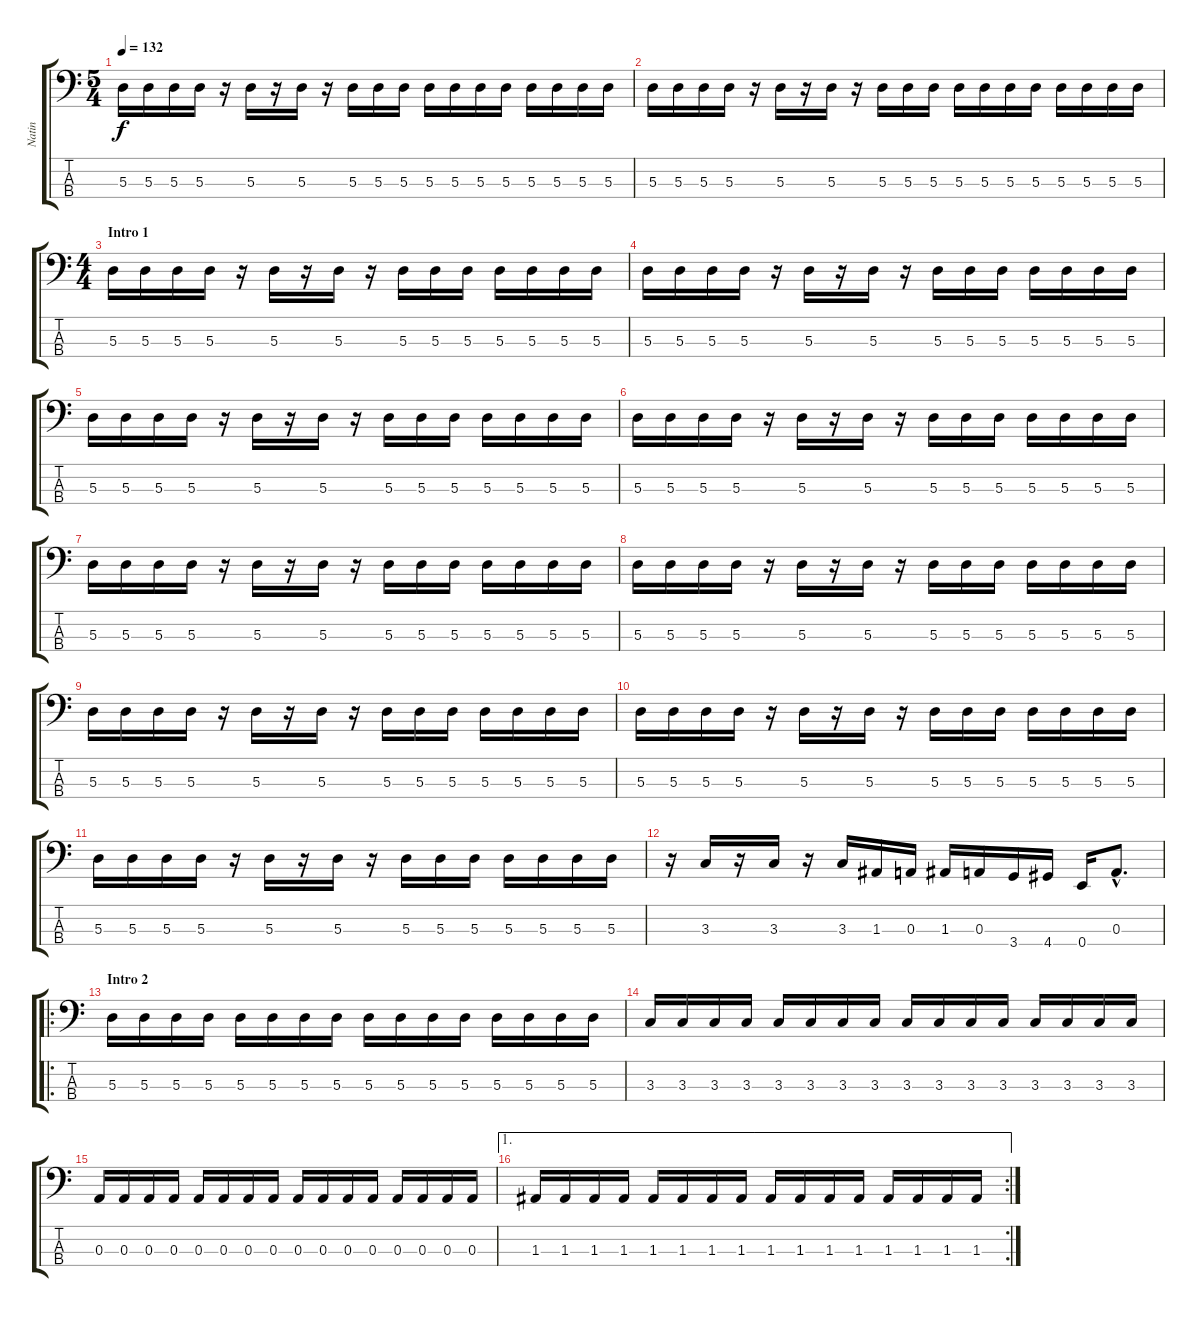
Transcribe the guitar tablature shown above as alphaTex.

\track ("Natin" "Natin") {instrument electricbasspick}
\staff {score tabs}
\tuning (G2 D2 A1 E1) {hide}
\ts (5 4)
\tempo 132
\clef f4
\ks c
5.3.16{dy f instrument electricbasspick} 5.3.16 5.3.16 5.3.16 r.16 5.3.16 r.16 5.3.16 r.16 5.3.16 5.3.16 5.3.16 5.3.16 5.3.16 5.3.16 5.3.16 5.3.16 5.3.16 5.3.16 5.3.16 |
5.3.16 5.3.16 5.3.16 5.3.16 r.16 5.3.16 r.16 5.3.16 r.16 5.3.16 5.3.16 5.3.16 5.3.16 5.3.16 5.3.16 5.3.16 5.3.16 5.3.16 5.3.16 5.3.16 |
\ts (4 4)
\section ("" "Intro 1")
5.3.16 5.3.16 5.3.16 5.3.16 r.16 5.3.16 r.16 5.3.16 r.16 5.3.16 5.3.16 5.3.16 5.3.16 5.3.16 5.3.16 5.3.16 |
5.3.16 5.3.16 5.3.16 5.3.16 r.16 5.3.16 r.16 5.3.16 r.16 5.3.16 5.3.16 5.3.16 5.3.16 5.3.16 5.3.16 5.3.16 |
5.3.16 5.3.16 5.3.16 5.3.16 r.16 5.3.16 r.16 5.3.16 r.16 5.3.16 5.3.16 5.3.16 5.3.16 5.3.16 5.3.16 5.3.16 |
5.3.16 5.3.16 5.3.16 5.3.16 r.16 5.3.16 r.16 5.3.16 r.16 5.3.16 5.3.16 5.3.16 5.3.16 5.3.16 5.3.16 5.3.16 |
5.3.16 5.3.16 5.3.16 5.3.16 r.16 5.3.16 r.16 5.3.16 r.16 5.3.16 5.3.16 5.3.16 5.3.16 5.3.16 5.3.16 5.3.16 |
5.3.16 5.3.16 5.3.16 5.3.16 r.16 5.3.16 r.16 5.3.16 r.16 5.3.16 5.3.16 5.3.16 5.3.16 5.3.16 5.3.16 5.3.16 |
5.3.16 5.3.16 5.3.16 5.3.16 r.16 5.3.16 r.16 5.3.16 r.16 5.3.16 5.3.16 5.3.16 5.3.16 5.3.16 5.3.16 5.3.16 |
5.3.16 5.3.16 5.3.16 5.3.16 r.16 5.3.16 r.16 5.3.16 r.16 5.3.16 5.3.16 5.3.16 5.3.16 5.3.16 5.3.16 5.3.16 |
5.3.16 5.3.16 5.3.16 5.3.16 r.16 5.3.16 r.16 5.3.16 r.16 5.3.16 5.3.16 5.3.16 5.3.16 5.3.16 5.3.16 5.3.16 |
r.16 3.3.16 r.16 3.3.16 r.16 3.3.16 1.3.16 0.3.16 1.3.16 0.3.16 3.4.16 4.4.16 0.4.16 0.3{hac}.8{d} |
\ro
\section ("" "Intro 2")
5.3.16 5.3.16 5.3.16 5.3.16 5.3.16 5.3.16 5.3.16 5.3.16 5.3.16 5.3.16 5.3.16 5.3.16 5.3.16 5.3.16 5.3.16 5.3.16 |
3.3.16 3.3.16 3.3.16 3.3.16 3.3.16 3.3.16 3.3.16 3.3.16 3.3.16 3.3.16 3.3.16 3.3.16 3.3.16 3.3.16 3.3.16 3.3.16 |
0.3.16 0.3.16 0.3.16 0.3.16 0.3.16 0.3.16 0.3.16 0.3.16 0.3.16 0.3.16 0.3.16 0.3.16 0.3.16 0.3.16 0.3.16 0.3.16 |
\ae 1
\rc 2
1.3.16 1.3.16 1.3.16 1.3.16 1.3.16 1.3.16 1.3.16 1.3.16 1.3.16 1.3.16 1.3.16 1.3.16 1.3.16 1.3.16 1.3.16 1.3.16
